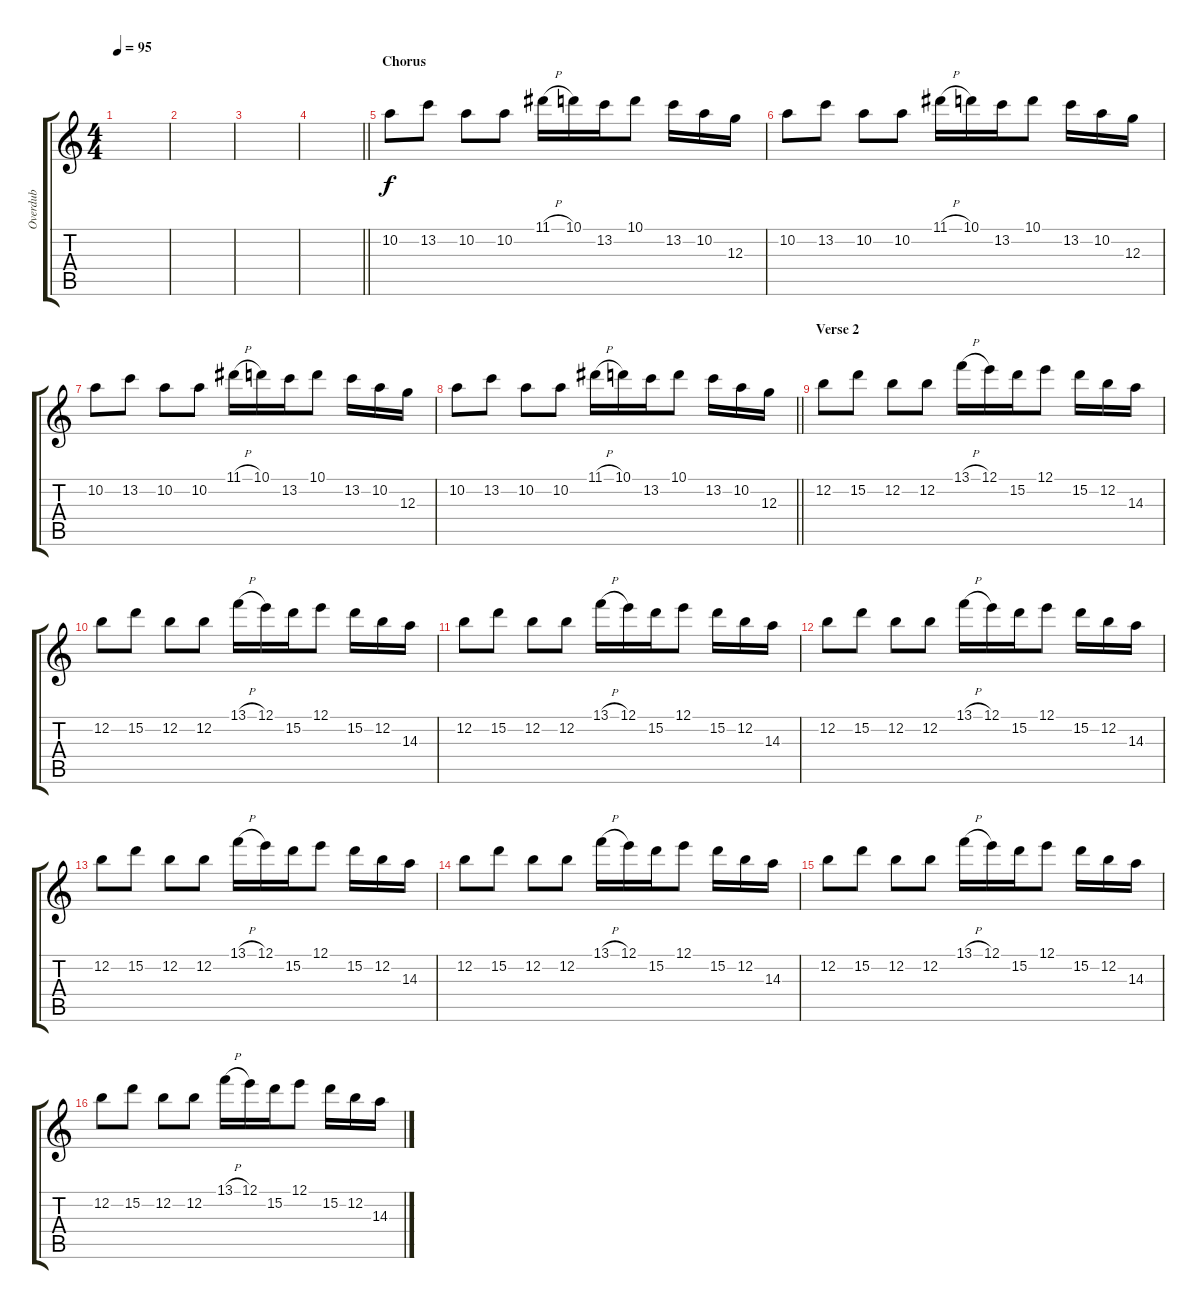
\track ("Overdub" "Overdub") {instrument overdrivenguitar}
\staff {score tabs}
\tuning (E4 B3 G3 D3 A2 E2) {hide}
\ts (4 4)
\tempo 95
\clef g2
\ks c
|
|
|
\barLineRight lightlight
|
\section ("" "Chorus")
10.2.8 13.2.8 10.2.8 10.2.8 11.1{h}.16 10.1.16 13.2.16 10.1.8 13.2.16 10.2.16 12.3.16 |
10.2.8 13.2.8 10.2.8 10.2.8 11.1{h}.16 10.1.16 13.2.16 10.1.8 13.2.16 10.2.16 12.3.16 |
10.2.8 13.2.8 10.2.8 10.2.8 11.1{h}.16 10.1.16 13.2.16 10.1.8 13.2.16 10.2.16 12.3.16 |
\barLineRight lightlight
10.2.8 13.2.8 10.2.8 10.2.8 11.1{h}.16 10.1.16 13.2.16 10.1.8 13.2.16 10.2.16 12.3.16 |
\section ("" "Verse 2")
12.2.8 15.2.8 12.2.8 12.2.8 13.1{h}.16 12.1.16 15.2.16 12.1.8 15.2.16 12.2.16 14.3.16 |
12.2.8 15.2.8 12.2.8 12.2.8 13.1{h}.16 12.1.16 15.2.16 12.1.8 15.2.16 12.2.16 14.3.16 |
12.2.8 15.2.8 12.2.8 12.2.8 13.1{h}.16 12.1.16 15.2.16 12.1.8 15.2.16 12.2.16 14.3.16 |
12.2.8 15.2.8 12.2.8 12.2.8 13.1{h}.16 12.1.16 15.2.16 12.1.8 15.2.16 12.2.16 14.3.16 |
12.2.8 15.2.8 12.2.8 12.2.8 13.1{h}.16 12.1.16 15.2.16 12.1.8 15.2.16 12.2.16 14.3.16 |
12.2.8 15.2.8 12.2.8 12.2.8 13.1{h}.16 12.1.16 15.2.16 12.1.8 15.2.16 12.2.16 14.3.16 |
12.2.8 15.2.8 12.2.8 12.2.8 13.1{h}.16 12.1.16 15.2.16 12.1.8 15.2.16 12.2.16 14.3.16 |
12.2.8 15.2.8 12.2.8 12.2.8 13.1{h}.16 12.1.16 15.2.16 12.1.8 15.2.16 12.2.16 14.3.16
